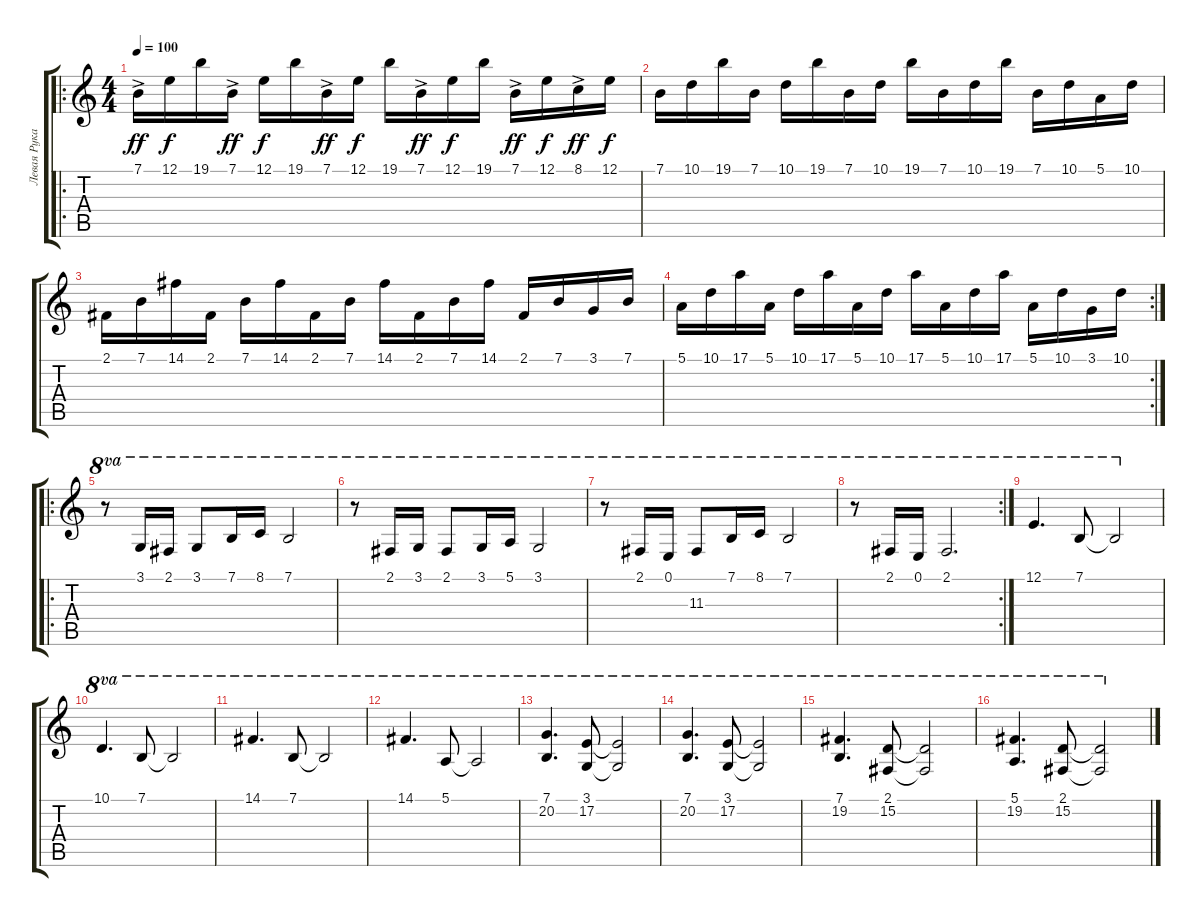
\track ("Левая Рука" "Левая Рука") {instrument brightacousticpiano}
\staff {score tabs}
\tuning (E4 B3 G3 D3 A2 E2) {hide}
\ro
\ts (4 4)
\tempo 100
\clef g2
\ks c
7.1{ac}.16{dy ff} 12.1.16{dy f} 19.1.16 7.1{ac}.16{dy ff} 12.1.16{dy f} 19.1.16 7.1{ac}.16{dy ff} 12.1.16{dy f} 19.1.16 7.1{ac}.16{dy ff} 12.1.16{dy f} 19.1.16 7.1{ac}.16{dy ff} 12.1.16{dy f} 8.1{ac}.16{dy ff} 12.1.16{dy f} |
7.1.16 10.1.16 19.1.16 7.1.16 10.1.16 19.1.16 7.1.16 10.1.16 19.1.16 7.1.16 10.1.16 19.1.16 7.1.16 10.1.16 5.1.16 10.1.16 |
2.1.16 7.1.16 14.1.16 2.1.16 7.1.16 14.1.16 2.1.16 7.1.16 14.1.16 2.1.16 7.1.16 14.1.16 2.1.16 7.1.16 3.1.16 7.1.16 |
\rc 2
5.1.16 10.1.16 17.1.16 5.1.16 10.1.16 17.1.16 5.1.16 10.1.16 17.1.16 5.1.16 10.1.16 17.1.16 5.1.16 10.1.16 3.1.16 10.1.16 |
\ro
r.8{ot 8va} 3.1.16{ot 8va} 2.1.16{ot 8va} 3.1.8{ot 8va} 7.1.16{ot 8va} 8.1.16{ot 8va} 7.1.2{ot 8va} |
r.8{ot 8va} 2.1.16{ot 8va} 3.1.16{ot 8va} 2.1.8{ot 8va} 3.1.16{ot 8va} 5.1.16{ot 8va} 3.1.2{ot 8va} |
r.8{ot 8va} 2.1.16{ot 8va} 0.1.16{ot 8va} 11.3.8{ot 8va} 7.1.16{ot 8va} 8.1.16{ot 8va} 7.1.2{ot 8va} |
\rc 2
r.8{ot 8va} 2.1.16{ot 8va} 0.1.16{ot 8va} 2.1.2{d ot 8va} |
12.1.4{d ot 8va} 7.1.8{ot 8va} 7.1{t}.2{ot 8va} |
10.1.4{d ot 8va} 7.1.8{ot 8va} 7.1{t}.2{ot 8va} |
14.1.4{d ot 8va} 7.1.8{ot 8va} 7.1{t}.2{ot 8va} |
14.1.4{d ot 8va} 5.1.8{ot 8va} 5.1{t}.2{ot 8va} |
(7.1 20.2).4{d ot 8va} (3.1 17.2).8{ot 8va} (3.1{t} 17.2{t}).2{ot 8va} |
(7.1 20.2).4{d ot 8va} (3.1 17.2).8{ot 8va} (3.1{t} 17.2{t}).2{ot 8va} |
(7.1 19.2).4{d ot 8va} (2.1 15.2).8{ot 8va} (2.1{t} 15.2{t}).2{ot 8va} |
(5.1 19.2).4{d ot 8va} (2.1 15.2).8{ot 8va} (2.1{t} 15.2{t}).2{ot 8va}
